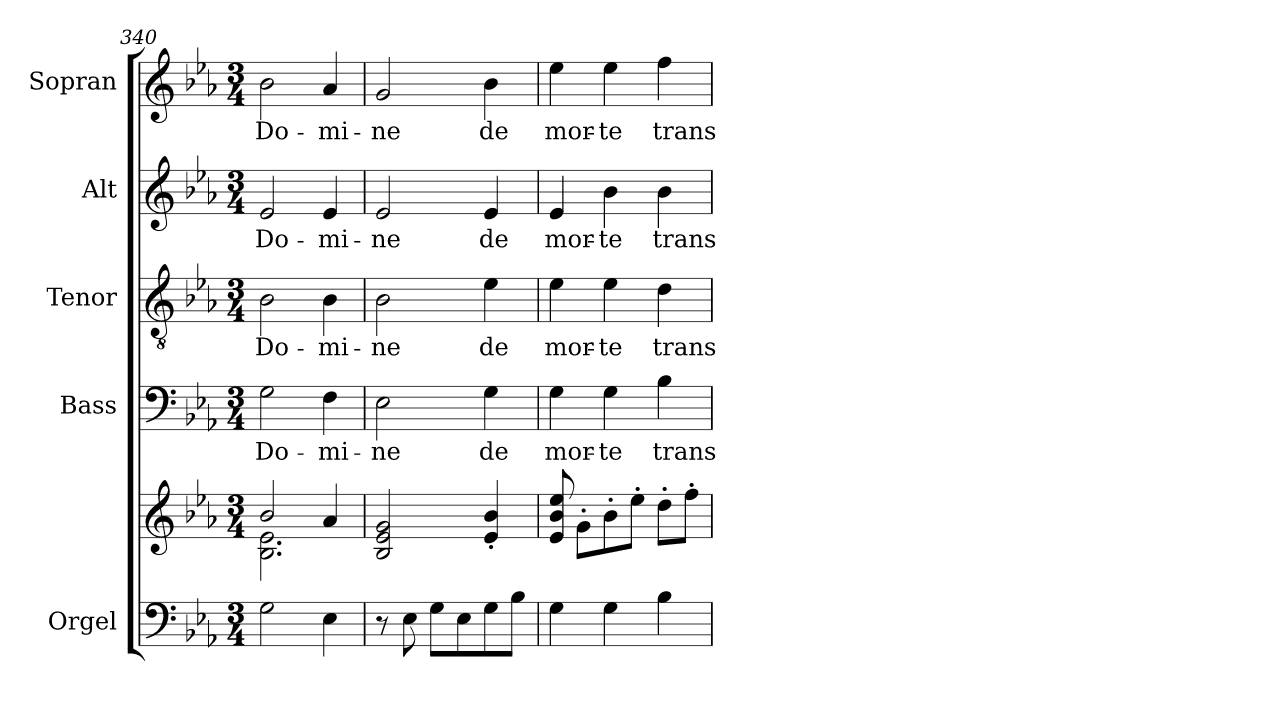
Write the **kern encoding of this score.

**kern	**kern	**kern	**text	**kern	**text	**kern	**text	**kern	**text
*part5	*part5	*part4	*part4	*part3	*part3	*part2	*part2	*part1	*part1
*staff6	*staff5	*staff4	*staff4	*staff3	*staff3	*staff2	*staff2	*staff1	*staff1
*I"Orgel	*	*I"Bass	*	*I"Tenor	*	*I"Alt	*	*I"Sopran	*
*I'Org.	*	*I'B.	*	*I'T.	*	*I'A.	*	*I'S.	*
*clefF4	*clefG2	*clefF4	*	*clefGv2	*	*clefG2	*	*clefG2	*
*k[b-e-a-]	*k[b-e-a-]	*k[b-e-a-]	*	*k[b-e-a-]	*	*k[b-e-a-]	*	*k[b-e-a-]	*
*E-:	*E-:	*E-:	*	*E-:	*	*E-:	*	*E-:	*
*M3/4	*M3/4	*M3/4	*	*M3/4	*	*M3/4	*	*M3/4	*
=340	=340	=340	=340	=340	=340	=340	=340	=340	=340
*	*^	*	*	*	*	*	*	*	*
!	!	!	!	!LO:LY:b	!	!LO:LY:b	!	!LO:LY:b	!	!LO:LY:b
2G\	2b-/	2.B-\ 2.e-\	2G\	Do-	2B-\	Do-	2e-/	Do-	2b-\	Do-
!	!	!	!	!LO:LY:b	!	!LO:LY:b	!	!LO:LY:b	!	!LO:LY:b
4E-\	4a-/	.	4F\	-mi-	4B-\	-mi-	4e-/	-mi-	4a-/	-mi-
*	*v	*v	*	*	*	*	*	*	*	*
=341	=341	=341	=341	=341	=341	=341	=341	=341	=341
!	!	!	!LO:LY:b	!	!LO:LY:b	!	!LO:LY:b	!	!LO:LY:b
8r	2B-/ 2e-/ 2g/	2E-\	-ne	2B-\	-ne	2e-/	-ne	2g/	-ne
8E-\	.	.	.	.	.	.	.	.	.
8G\L	.	.	.	.	.	.	.	.	.
8E-\	.	.	.	.	.	.	.	.	.
!	!	!	!LO:LY:b	!	!LO:LY:b	!	!LO:LY:b	!	!LO:LY:b
8G\	4e-/'< 4b-/'<	4G\	de	4e-\	de	4e-/	de	4b-\	de
8B-\J	.	.	.	.	.	.	.	.	.
=342	=342	=342	=342	=342	=342	=342	=342	=342	=342
!	!	!	!LO:LY:b	!	!LO:LY:b	!	!LO:LY:b	!	!LO:LY:b
4G\	8e-/ 8b-/ 8ee-/	4G\	mor-	4e-\	mor-	4e-/	mor-	4ee-\	mor-
.	8g'>\L	.	.	.	.	.	.	.	.
!	!	!	!LO:LY:b	!	!LO:LY:b	!	!LO:LY:b	!	!LO:LY:b
4G\	8b-'>\	4G\	-te	4e-\	-te	4b-\	-te	4ee-\	-te
.	8ee-'>\J	.	.	.	.	.	.	.	.
!	!	!	!LO:LY:b	!	!LO:LY:b	!	!LO:LY:b	!	!LO:LY:b
4B-\	8dd'>\L	4B-\	trans-	4d\	trans-	4b-\	trans-	4ff\	trans-
.	8ff'>\J	.	.	.	.	.	.	.	.
=	=	=	=	=	=	=	=	=	=
*-	*-	*-	*-	*-	*-	*-	*-	*-	*-
